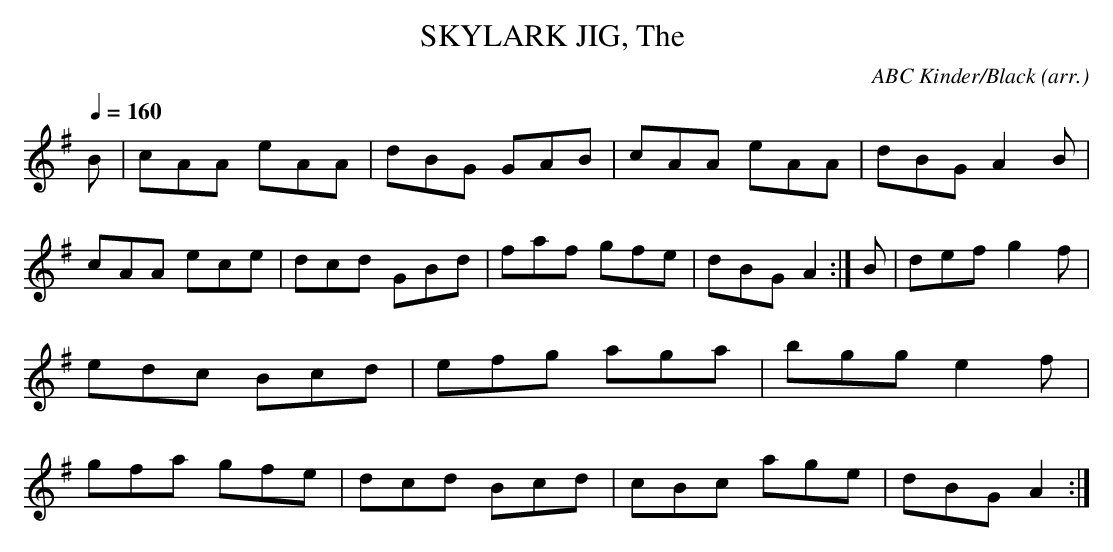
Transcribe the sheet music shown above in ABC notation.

X:1
T:SKYLARK JIG, The \
C:ABC Kinder/Black (arr.)\
M:6/8\
Q:1/4=160\
L:1/8\
K:Ador\
B|cAA eAA|dBG GAB|cAA eAA|dBG A2B|\
cAA ece|dcd GBd|faf gfe|dBG A2:|\
B|def g2f|edc Bcd|efg aga|bgg e2f|\
gfa gfe|dcd Bcd|cBc age|dBG A2:|\
\
\
